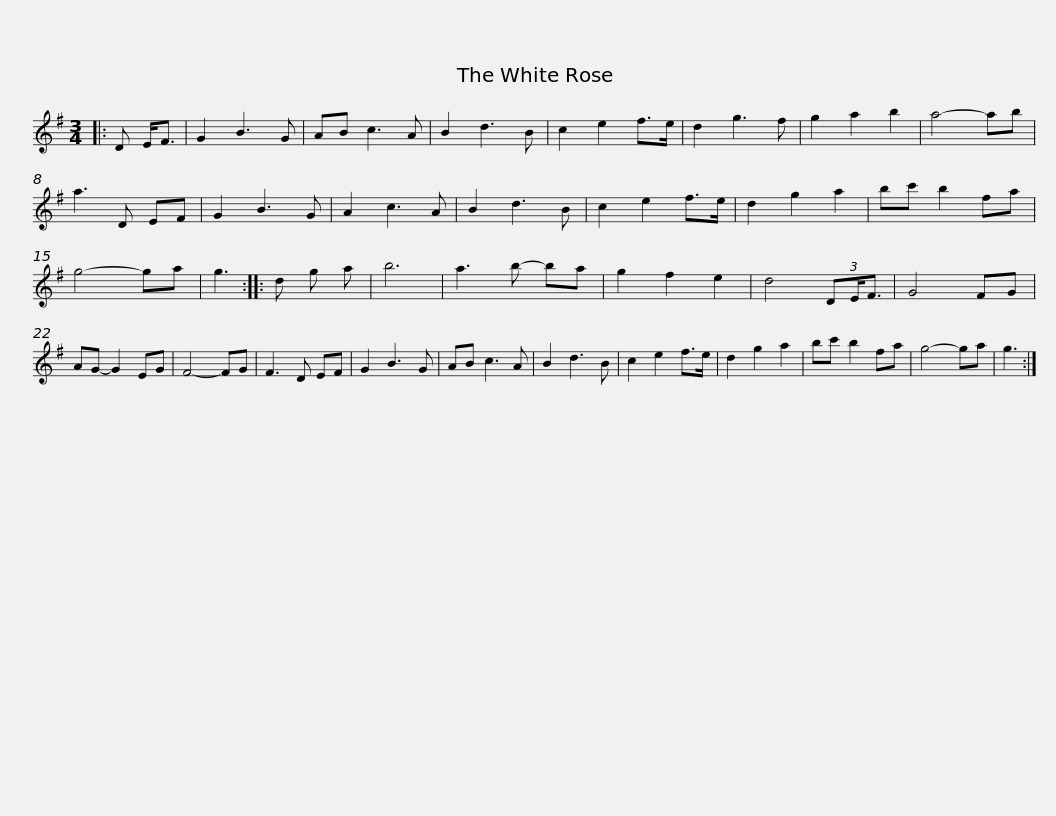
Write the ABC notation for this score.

X:1
L:1/8
M:3/4
I:linebreak $
K:G
V:1 treble
V:1
|: D E<F | G2 B3 G | AB c3 A | B2 d3 B | c2 e2 f>e | %5
 d2 g3 f | g2 a2 b2 | a4- ab | a3 D EF | G2 B3 G |$ %10
 A2 c3 A | B2 d3 B | c2 e2 f>e | d2 g2 a2 | bc' b2 fa | %15
 g4- ga | g3 :: d g a | b6 | a3 b- ba | %20
 g2 f2 e2 |$ d4 (3DE/F3/2 | G4 FG | AG- G2 EG | F4- FG | %25
 F3 D EF | G2 B3 G | AB c3 A | B2 d3 B | c2 e2 f>e | %30
 d2 g2 a2 |$ bc' b2 fa | g4- ga | g3 :| %34
